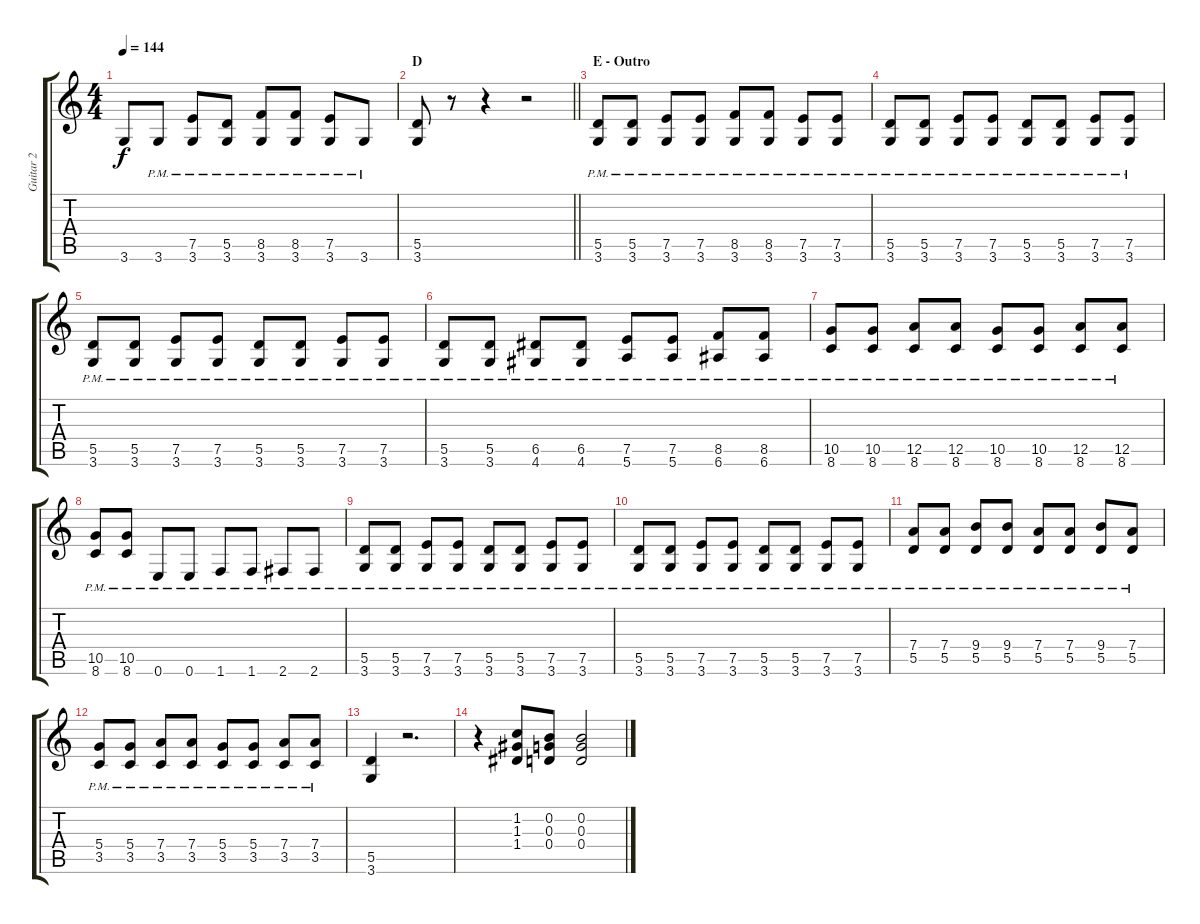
\track ("Guitar 2" "Guitar 2") {instrument electricguitarjazz}
\staff {score tabs}
\tuning (E4 B3 G3 D3 A2 E2) {hide}
\ts (4 4)
\tempo 144
\clef g2
\ks c
3.6.8{dy f} 3.6{pm}.8 (7.5{pm} 3.6{pm}).8 (5.5{pm} 3.6{pm}).8 (8.5{pm} 3.6{pm}).8 (8.5{pm} 3.6{pm}).8 (7.5{pm} 3.6{pm}).8 3.6{pm}.8 |
\section ("" "D")
\barLineRight lightlight
(5.5 3.6).8 r.8 r.4 r.2 |
\section ("" "E - Outro")
(5.5{pm} 3.6{pm}).8 (5.5{pm} 3.6{pm}).8 (7.5{pm} 3.6{pm}).8 (7.5{pm} 3.6{pm}).8 (8.5{pm} 3.6{pm}).8 (8.5{pm} 3.6{pm}).8 (7.5{pm} 3.6{pm}).8 (7.5{pm} 3.6{pm}).8 |
(5.5{pm} 3.6{pm}).8 (5.5{pm} 3.6{pm}).8 (7.5{pm} 3.6{pm}).8 (7.5{pm} 3.6{pm}).8 (5.5{pm} 3.6{pm}).8 (5.5{pm} 3.6{pm}).8 (7.5{pm} 3.6{pm}).8 (7.5{pm} 3.6{pm}).8 |
(5.5{pm} 3.6{pm}).8 (5.5{pm} 3.6{pm}).8 (7.5{pm} 3.6{pm}).8 (7.5{pm} 3.6{pm}).8 (5.5{pm} 3.6{pm}).8 (5.5{pm} 3.6{pm}).8 (7.5{pm} 3.6{pm}).8 (7.5{pm} 3.6{pm}).8 |
(5.5{pm} 3.6{pm}).8 (5.5{pm} 3.6{pm}).8 (6.5{pm} 4.6{pm}).8 (6.5{pm} 4.6{pm}).8 (7.5{pm} 5.6{pm}).8 (7.5{pm} 5.6{pm}).8 (8.5{pm} 6.6{pm}).8 (8.5{pm} 6.6{pm}).8 |
(10.5{pm} 8.6{pm}).8 (10.5{pm} 8.6{pm}).8 (12.5{pm} 8.6{pm}).8 (12.5{pm} 8.6{pm}).8 (10.5{pm} 8.6{pm}).8 (10.5{pm} 8.6{pm}).8 (12.5{pm} 8.6{pm}).8 (12.5{pm} 8.6{pm}).8 |
(10.5{pm} 8.6{pm}).8 (10.5{pm} 8.6{pm}).8 0.6{pm}.8 0.6{pm}.8 1.6{pm}.8 1.6{pm}.8 2.6{pm}.8 2.6{pm}.8 |
(5.5{pm} 3.6{pm}).8 (5.5{pm} 3.6{pm}).8 (7.5{pm} 3.6{pm}).8 (7.5{pm} 3.6{pm}).8 (5.5{pm} 3.6{pm}).8 (5.5{pm} 3.6{pm}).8 (7.5{pm} 3.6{pm}).8 (7.5{pm} 3.6{pm}).8 |
(5.5{pm} 3.6{pm}).8 (5.5{pm} 3.6{pm}).8 (7.5{pm} 3.6{pm}).8 (7.5{pm} 3.6{pm}).8 (5.5{pm} 3.6{pm}).8 (5.5{pm} 3.6{pm}).8 (7.5{pm} 3.6{pm}).8 (7.5{pm} 3.6{pm}).8 |
(7.4{pm} 5.5{pm}).8 (7.4{pm} 5.5{pm}).8 (9.4{pm} 5.5{pm}).8 (9.4{pm} 5.5{pm}).8 (7.4{pm} 5.5{pm}).8 (7.4{pm} 5.5{pm}).8 (9.4{pm} 5.5{pm}).8 (7.4{pm} 5.5{pm}).8 |
(5.4{pm} 3.5{pm}).8 (5.4{pm} 3.5{pm}).8 (7.4{pm} 3.5{pm}).8 (7.4{pm} 3.5{pm}).8 (5.4{pm} 3.5{pm}).8 (5.4{pm} 3.5{pm}).8 (7.4{pm} 3.5{pm}).8 (7.4{pm} 3.5{pm}).8 |
(5.5 3.6).4 r.2{d} |
r.4 (1.2 1.3 1.4).8 (0.2 0.3 0.4).8 (0.2 0.3 0.4).2
